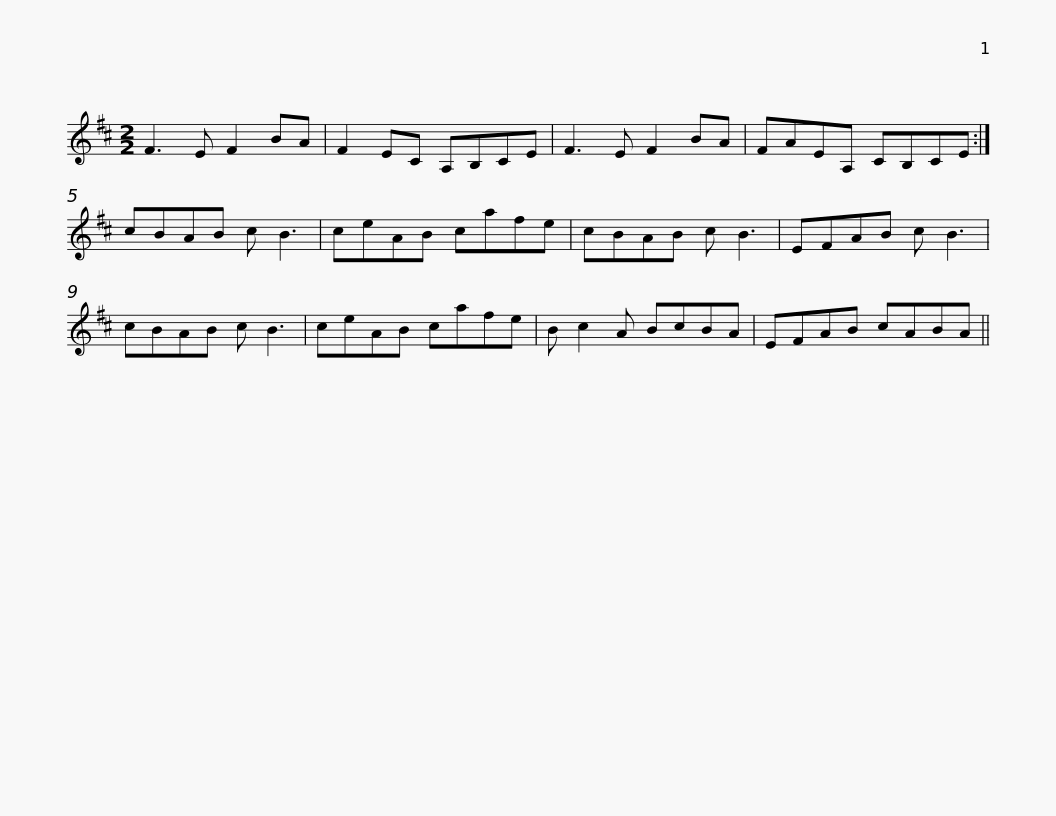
X:1
L:1/8
M:2/2
I:linebreak $
K:Bmin
V:1 treble
V:1
 F3 E F2 BA | F2 EC A,B,CE | F3 E F2 BA | FAEA, CB,CE :|$ cBAB c B3 | %5
 ceAB cafe | cBAB c B3 | EFAB c B3 |$ cBAB c B3 | ceAB cafe | %10
 B c2 A BcBA | EFAB cABA || %12
